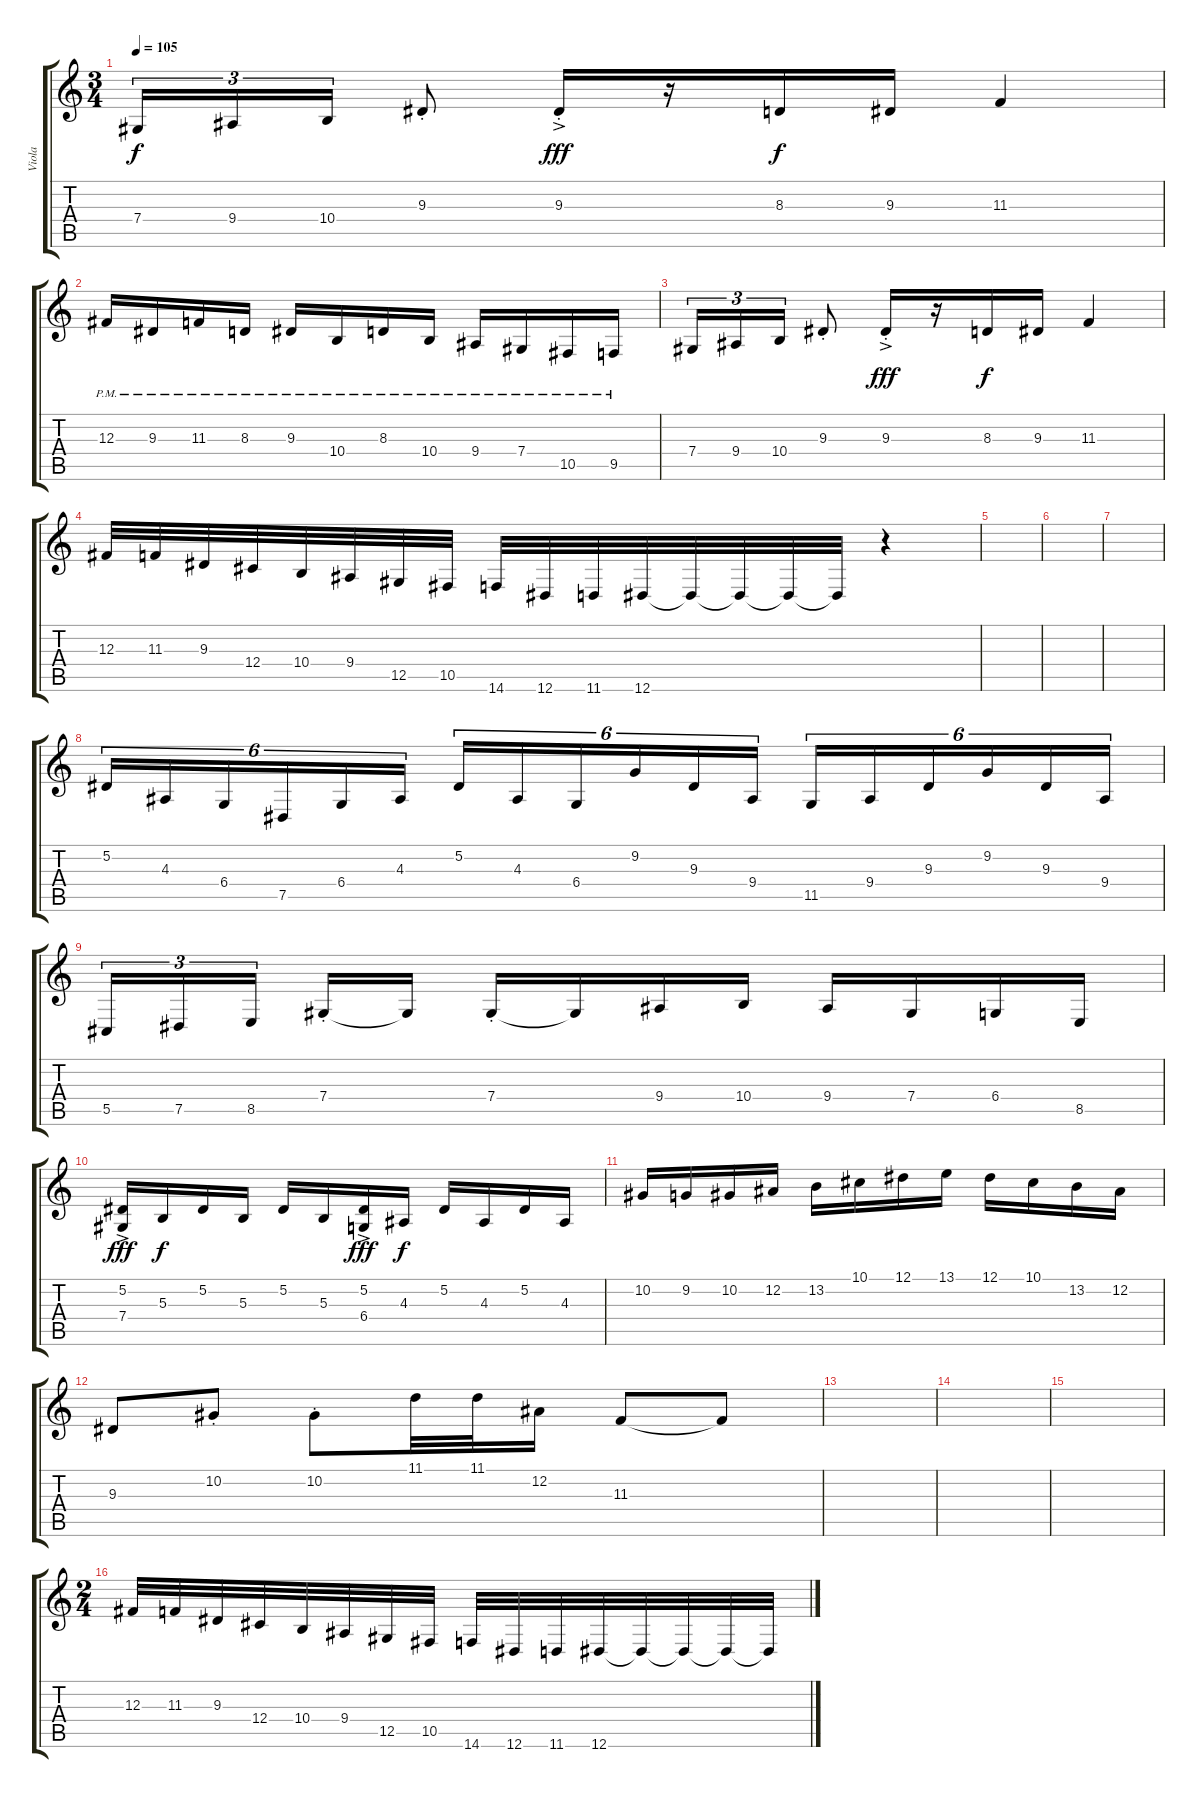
\track ("Viola" "Viola") {instrument viola}
\staff {score tabs}
\tuning (Eb4 Bb3 Gb3 Db3 Ab2 Eb2) {hide}
\ts (3 4)
\tempo 105
\clef g2
\ks c
7.4.16{tu (3 2) dy f instrument viola} 9.4.16{tu (3 2)} 10.4.16{tu (3 2)} 9.3{st}.8 9.3{ac st}.16{dy fff} r.16 8.3.16{dy f} 9.3.16 11.3.4 |
12.3{pm}.16 9.3{pm}.16 11.3{pm}.16 8.3{pm}.16 9.3{pm}.16 10.4{pm}.16 8.3{pm}.16 10.4{pm}.16 9.4{pm}.16 7.4{pm}.16 10.5{pm}.16 9.5{pm}.16 |
7.4.16{tu (3 2)} 9.4.16{tu (3 2)} 10.4.16{tu (3 2)} 9.3{st}.8 9.3{ac st}.16{dy fff} r.16 8.3.16{dy f} 9.3.16 11.3.4 |
12.3.32 11.3.32 9.3.32 12.4.32 10.4.32 9.4.32 12.5.32 10.5.32 14.6.32 12.6.32 11.6.32 12.6.32 12.6{t}.32 12.6{t}.32 12.6{t}.32 12.6{t}.32 r.4 |
|
|
|
5.2.16{tu (6 4)} 4.3.16{tu (6 4)} 6.4.16{tu (6 4)} 7.5.16{tu (6 4)} 6.4.16{tu (6 4)} 4.3.16{tu (6 4)} 5.2.16{tu (6 4)} 4.3.16{tu (6 4)} 6.4.16{tu (6 4)} 9.2.16{tu (6 4)} 9.3.16{tu (6 4)} 9.4.16{tu (6 4)} 11.5.16{tu (6 4)} 9.4.16{tu (6 4)} 9.3.16{tu (6 4)} 9.2.16{tu (6 4)} 9.3.16{tu (6 4)} 9.4.16{tu (6 4)} |
5.5.16{tu (3 2)} 7.5.16{tu (3 2)} 8.5.16{tu (3 2)} 7.4{st}.16 7.4{t}.16 7.4{st}.16 7.4{t}.16 9.4.16 10.4.16 9.4.16 7.4.16 6.4.16 8.5.16 |
(5.2{ac} 7.4{ac}).16{dy fff} 5.3.16{dy f} 5.2.16 5.3.16 5.2.16 5.3.16 (5.2{ac} 6.4{ac}).16{dy fff} 4.3.16{dy f} 5.2.16 4.3.16 5.2.16 4.3.16 |
10.2.16 9.2.16 10.2.16 12.2.16 13.2.16 10.1.16 12.1.16 13.1.16 12.1.16 10.1.16 13.2.16 12.2.16 |
9.3.8 10.2{st}.8 10.2{st}.8 11.1.32 11.1.32 12.2.16 11.3.8 11.3{t}.8 |
|
|
|
\ts (2 4)
12.3.32 11.3.32 9.3.32 12.4.32 10.4.32 9.4.32 12.5.32 10.5.32 14.6.32 12.6.32 11.6.32 12.6.32 12.6{t}.32 12.6{t}.32 12.6{t}.32 12.6{t}.32
